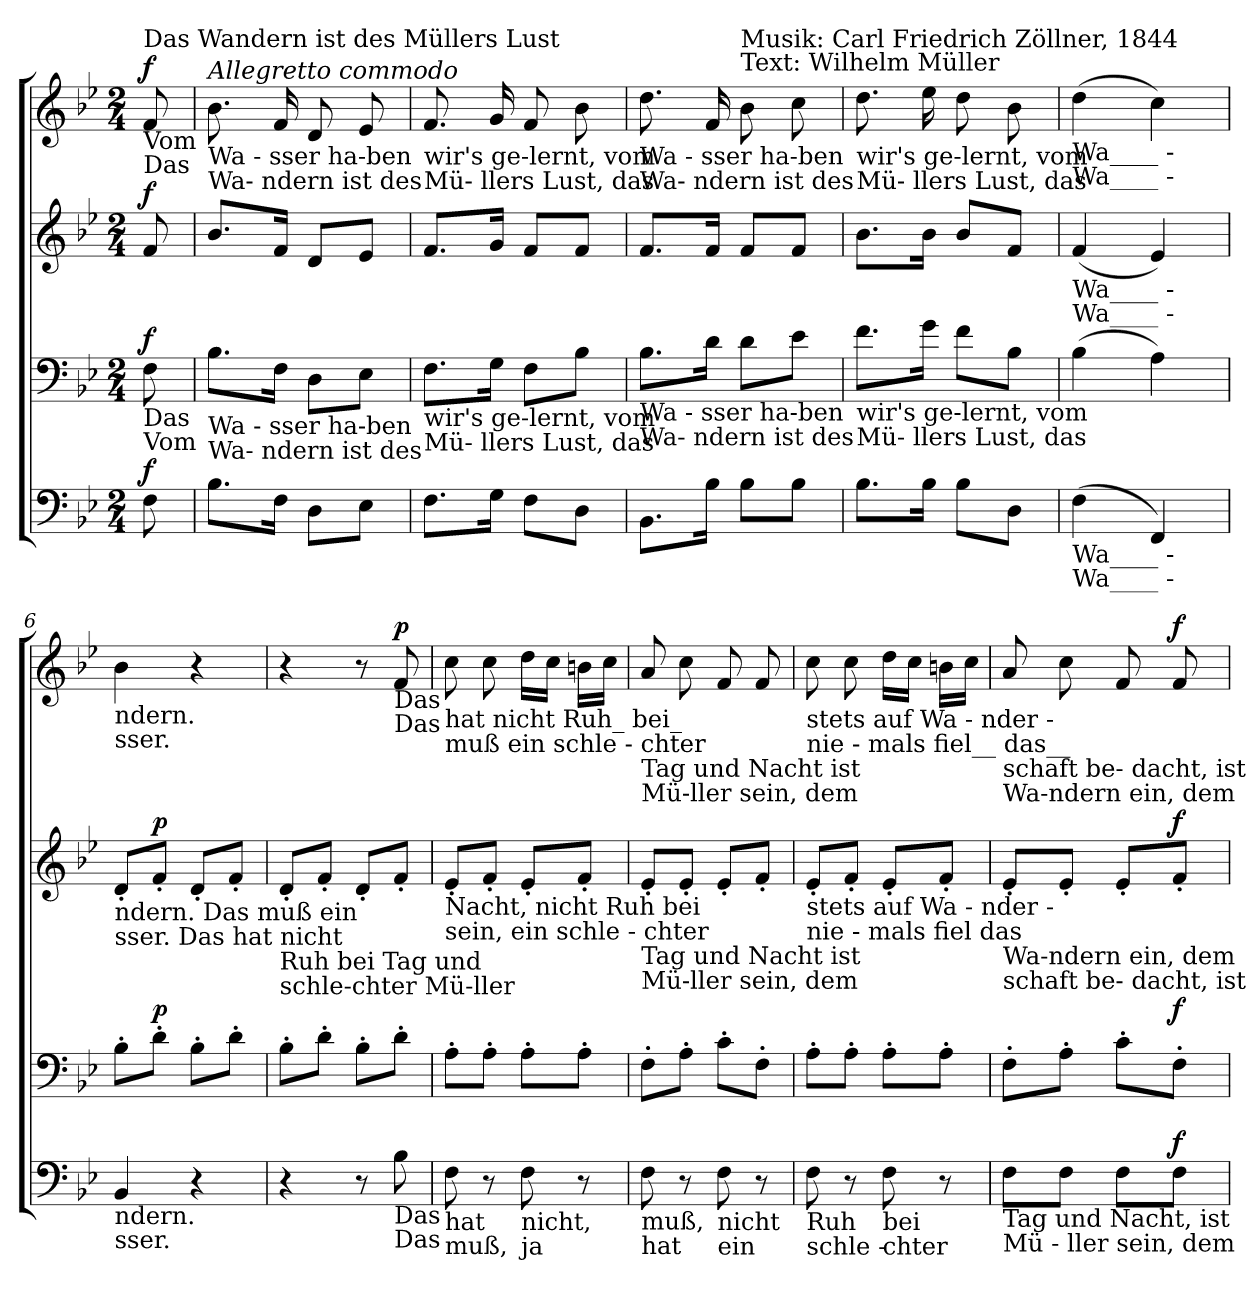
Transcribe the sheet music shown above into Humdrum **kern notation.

**kern	**dynam	**kern	**dynam	**kern	**dynam	**kern	**dynam
*part4	*part4	*part3	*part3	*part2	*part2	*part1	*part1
*staff4	*staff4	*staff3	*staff3	*staff2	*staff2	*staff1	*staff1
*clefF4	*	*clefF4	*	*clefG2	*	*clefG2	*
*k[b-e-]	*	*k[b-e-]	*	*k[b-e-]	*	*k[b-e-]	*
*B-:	*	*B-:	*	*B-:	*	*B-:	*
*M2/4	*	*M2/4	*	*M2/4	*	*M2/4	*
=	=	=	=	=	=	=	=
!	!	!	!	!	!	!LO:TX:b:t=Vom	!
!	!	!	!	!	!	!LO:TX:b:t=Das	!
!	!	!	!	!	!	!LO:TX:a:t=Das Wandern ist des Müllers Lust	!
!	!	!LO:TX:b:t=Das	!	!	!	!	!
!	!	!LO:TX:b:t=Vom	!	!	!	!	!
!	!LO:DY:a	!	!LO:DY:a	!	!LO:DY:a	!	!LO:DY:a
8F\	f	8F\	f	8f/	f	8f/	f
=1	=1	=1	=1	=1	=1	=1	=1
!	!	!	!	!	!	!LO:TX:b:t=Wa - sser  ha-ben	!
!	!	!	!	!	!	!LO:TX:b:t=Wa- ndern ist  des	!
!	!	!	!	!	!	!LO:TX:a:i:t=Allegretto commodo	!
!	!	!LO:TX:b:t=Wa - sser  ha-ben	!	!	!	!	!
!	!	!LO:TX:b:t=Wa- ndern ist  des	!	!	!	!	!
8.B-\L	.	8.B-\L	.	8.b-/L	.	8.b-\	.
16F\Jk	.	16F\Jk	.	16f/Jk	.	16f/	.
8D\L	.	8D\L	.	8d/L	.	8d/	.
8E-\J	.	8E-\J	.	8e-/J	.	8e-/	.
=2	=2	=2	=2	=2	=2	=2	=2
!	!	!	!	!	!	!LO:TX:b:t=wir's ge-lernt, vom	!
!	!	!	!	!	!	!LO:TX:b:t=Mü- llers Lust, das	!
!	!	!LO:TX:b:t=wir's ge-lernt, vom	!	!	!	!	!
!	!	!LO:TX:b:t=Mü- llers Lust, das	!	!	!	!	!
8.F\L	.	8.F\L	.	8.f/L	.	8.f/	.
16G\Jk	.	16G\Jk	.	16g/Jk	.	16g/	.
8F\L	.	8F\L	.	8f/L	.	8f/	.
8D\J	.	8B-\J	.	8f/J	.	8b-\	.
=3	=3	=3	=3	=3	=3	=3	=3
!	!	!	!	!	!	!LO:TX:b:t=Wa - sser  ha-ben	!
!	!	!	!	!	!	!LO:TX:b:t=Wa- ndern ist  des	!
!	!	!LO:TX:b:t=Wa - sser  ha-ben	!	!	!	!	!
!	!	!LO:TX:b:t=Wa- ndern ist  des	!	!	!	!	!
8.BB-\L	.	8.B-\L	.	8.f/L	.	8.dd\	.
16B-\Jk	.	16d\Jk	.	16f/Jk	.	16f/	.
!	!	!	!	!	!	!LO:TX:a:t=Musik&colon; Carl Friedrich Zöllner, 1844\nText&colon; Wilhelm Müller	!
8B-\L	.	8d\L	.	8f/L	.	8b-\	.
8B-\J	.	8e-\J	.	8f/J	.	8cc\	.
=4	=4	=4	=4	=4	=4	=4	=4
!	!	!	!	!	!	!LO:TX:b:t=wir's ge-lernt, vom	!
!	!	!	!	!	!	!LO:TX:b:t=Mü- llers Lust, das	!
!	!	!LO:TX:b:t=wir's ge-lernt, vom	!	!	!	!	!
!	!	!LO:TX:b:t=Mü- llers Lust, das	!	!	!	!	!
8.B-\L	.	8.f\L	.	8.b-\L	.	8.dd\	.
16B-\Jk	.	16g\Jk	.	16b-\Jk	.	16ee-\	.
8B-\L	.	8f\L	.	8b-/L	.	8dd\	.
8D\J	.	8B-\J	.	8f/J	.	8b-\	.
!!LO:LB:g=z
=5	=5	=5	=5	=5	=5	=5	=5
!	!	!	!	!	!	!LO:TX:b:t=Wa____ -	!
!	!	!	!	!	!	!LO:TX:b:t=Wa____ -	!
!	!	!	!	!LO:TX:b:t=Wa____ -	!	!	!
!	!	!	!	!LO:TX:b:t=Wa____ -	!	!	!
!LO:TX:b:t=Wa____ -	!	!	!	!	!	!	!
!LO:TX:b:t=Wa____ -	!	!	!	!	!	!	!
(<4F\	.	(>4B-\	.	(<4f/	.	(>4dd\	.
4FF/)	.	4A\)	.	4e-/)	.	4cc\)	.
=6	=6	=6	=6	=6	=6	=6	=6
!	!	!	!	!	!	!LO:TX:b:t=ndern.	!
!	!	!	!	!	!	!LO:TX:b:t=sser.	!
!	!	!	!	!LO:TX:b:t=ndern. Das muß ein	!	!	!
!	!	!	!	!LO:TX:b:t=sser.  Das hat nicht	!	!	!
!LO:TX:b:t=ndern.	!	!	!	!	!	!	!
!LO:TX:b:t=sser.	!	!	!	!	!	!	!
4BB-/	.	8B-'>\L	.	8d'</L	.	4b-\	.
!	!	!	!LO:DY:a	!	!LO:DY:a	!	!
.	.	8d'>\J	p	8f'</J	p	.	.
4r	.	8B-'>\L	.	8d'</L	.	4r	.
.	.	8d'>\J	.	8f'</J	.	.	.
=7	=7	=7	=7	=7	=7	=7	=7
!	!	!	!	!LO:TX:b:t=Ruh  bei  Tag  und	!	!	!
!	!	!	!	!LO:TX:b:t=schle-chter Mü-ller	!	!	!
4r	.	8B-'>\L	.	8d'</L	.	4r	.
.	.	8d'>\J	.	8f'</J	.	.	.
8r	.	8B-'>\L	.	8d'</L	.	8r	.
!	!	!	!	!	!	!LO:TX:b:t=Das	!
!	!	!	!	!	!	!LO:TX:b:t=Das	!
!LO:TX:b:t=Das	!	!	!	!	!	!	!
!LO:TX:b:t=Das	!	!	!	!	!	!	!
!	!	!	!	!	!	!	!LO:DY:a
8B-\	.	8d'>\J	.	8f'</J	.	8f/	p
=8	=8	=8	=8	=8	=8	=8	=8
!	!	!	!	!	!	!LO:TX:b:t=hat  nicht  Ruh_    bei_	!
!	!	!	!	!	!	!LO:TX:b:t=muß  ein   schle - chter	!
!	!	!	!	!LO:TX:b:t=Nacht, nicht Ruh    bei	!	!	!
!	!	!	!	!LO:TX:b:t=sein, ein schle - chter	!	!	!
!LO:TX:b:t=hat	!	!	!	!	!	!	!
!LO:TX:b:t=muß,	!	!	!	!	!	!	!
8F\	.	8A'>\L	.	8e-'</L	.	8cc\	.
8r	.	8A'>\J	.	8f'</J	.	8cc\	.
!LO:TX:b:t=nicht,	!	!	!	!	!	!	!
!LO:TX:b:t=ja	!	!	!	!	!	!	!
8F\	.	8A'>\L	.	8e-'</L	.	16dd\LL	.
.	.	.	.	.	.	16cc\JJ	.
8r	.	8A'>\J	.	8f'</J	.	16bn\LL	.
.	.	.	.	.	.	16cc\JJ	.
=9	=9	=9	=9	=9	=9	=9	=9
!	!	!	!	!	!	!LO:TX:b:t=Tag und Nacht ist	!
!	!	!	!	!	!	!LO:TX:b:t=Mü-ller  sein, dem	!
!	!	!	!	!LO:TX:b:t=Tag und Nacht ist	!	!	!
!	!	!	!	!LO:TX:b:t=Mü-ller sein, dem	!	!	!
!LO:TX:b:t=muß,	!	!	!	!	!	!	!
!LO:TX:b:t=hat	!	!	!	!	!	!	!
8F\	.	8F'>\L	.	8e-'</L	.	8a/	.
8r	.	8A'>\J	.	8e-'</J	.	8cc\	.
!LO:TX:b:t=nicht	!	!	!	!	!	!	!
!LO:TX:b:t=ein	!	!	!	!	!	!	!
8F\	.	8c'>\L	.	8e-'</L	.	8f/	.
8r	.	8F'>\J	.	8f'</J	.	8f/	.
!!LO:LB:g=z
=10	=10	=10	=10	=10	=10	=10	=10
!	!	!	!	!	!	!LO:TX:b:t=stets  auf    Wa  -   nder -	!
!	!	!	!	!	!	!LO:TX:b:t=nie - mals   fiel__    das__	!
!	!	!	!	!LO:TX:b:t=stets  auf    Wa  -  nder -	!	!	!
!	!	!	!	!LO:TX:b:t=nie - mals  fiel       das	!	!	!
!LO:TX:b:t=Ruh	!	!	!	!	!	!	!
!LO:TX:b:t=schle -	!	!	!	!	!	!	!
8F\	.	8A'>\L	.	8e-'</L	.	8cc\	.
8r	.	8A'>\J	.	8f'</J	.	8cc\	.
!LO:TX:b:t=bei	!	!	!	!	!	!	!
!LO:TX:b:t=chter	!	!	!	!	!	!	!
8F\	.	8A'>\L	.	8e-'</L	.	16dd\LL	.
.	.	.	.	.	.	16cc\JJ	.
8r	.	8A'>\J	.	8f'</J	.	16bn\LL	.
.	.	.	.	.	.	16cc\JJ	.
=11	=11	=11	=11	=11	=11	=11	=11
!	!	!	!	!	!	!LO:TX:b:t=schaft be- dacht, ist	!
!	!	!	!	!	!	!LO:TX:b:t=Wa-ndern  ein,  dem	!
!	!	!	!	!LO:TX:b:t=Wa-ndern  ein,  dem	!	!	!
!	!	!	!	!LO:TX:b:t=schaft be- dacht, ist	!	!	!
!LO:TX:b:t=Tag  und  Nacht, ist	!	!	!	!	!	!	!
!LO:TX:b:t=Mü - ller  sein,  dem	!	!	!	!	!	!	!
8F\L	.	8F'>\L	.	8e-'</L	.	8a/	.
8F\J	.	8A'>\J	.	8e-'</J	.	8cc\	.
8F\L	.	8c'>\L	.	8e-'</L	.	8f/	.
!	!LO:DY:a	!	!LO:DY:a	!	!LO:DY:a	!	!LO:DY:a
8F\J	f	8F'>\J	f	8f'</J	f	8f/	f
=	=	=	=	=	=	=	=
*-	*-	*-	*-	*-	*-	*-	*-
